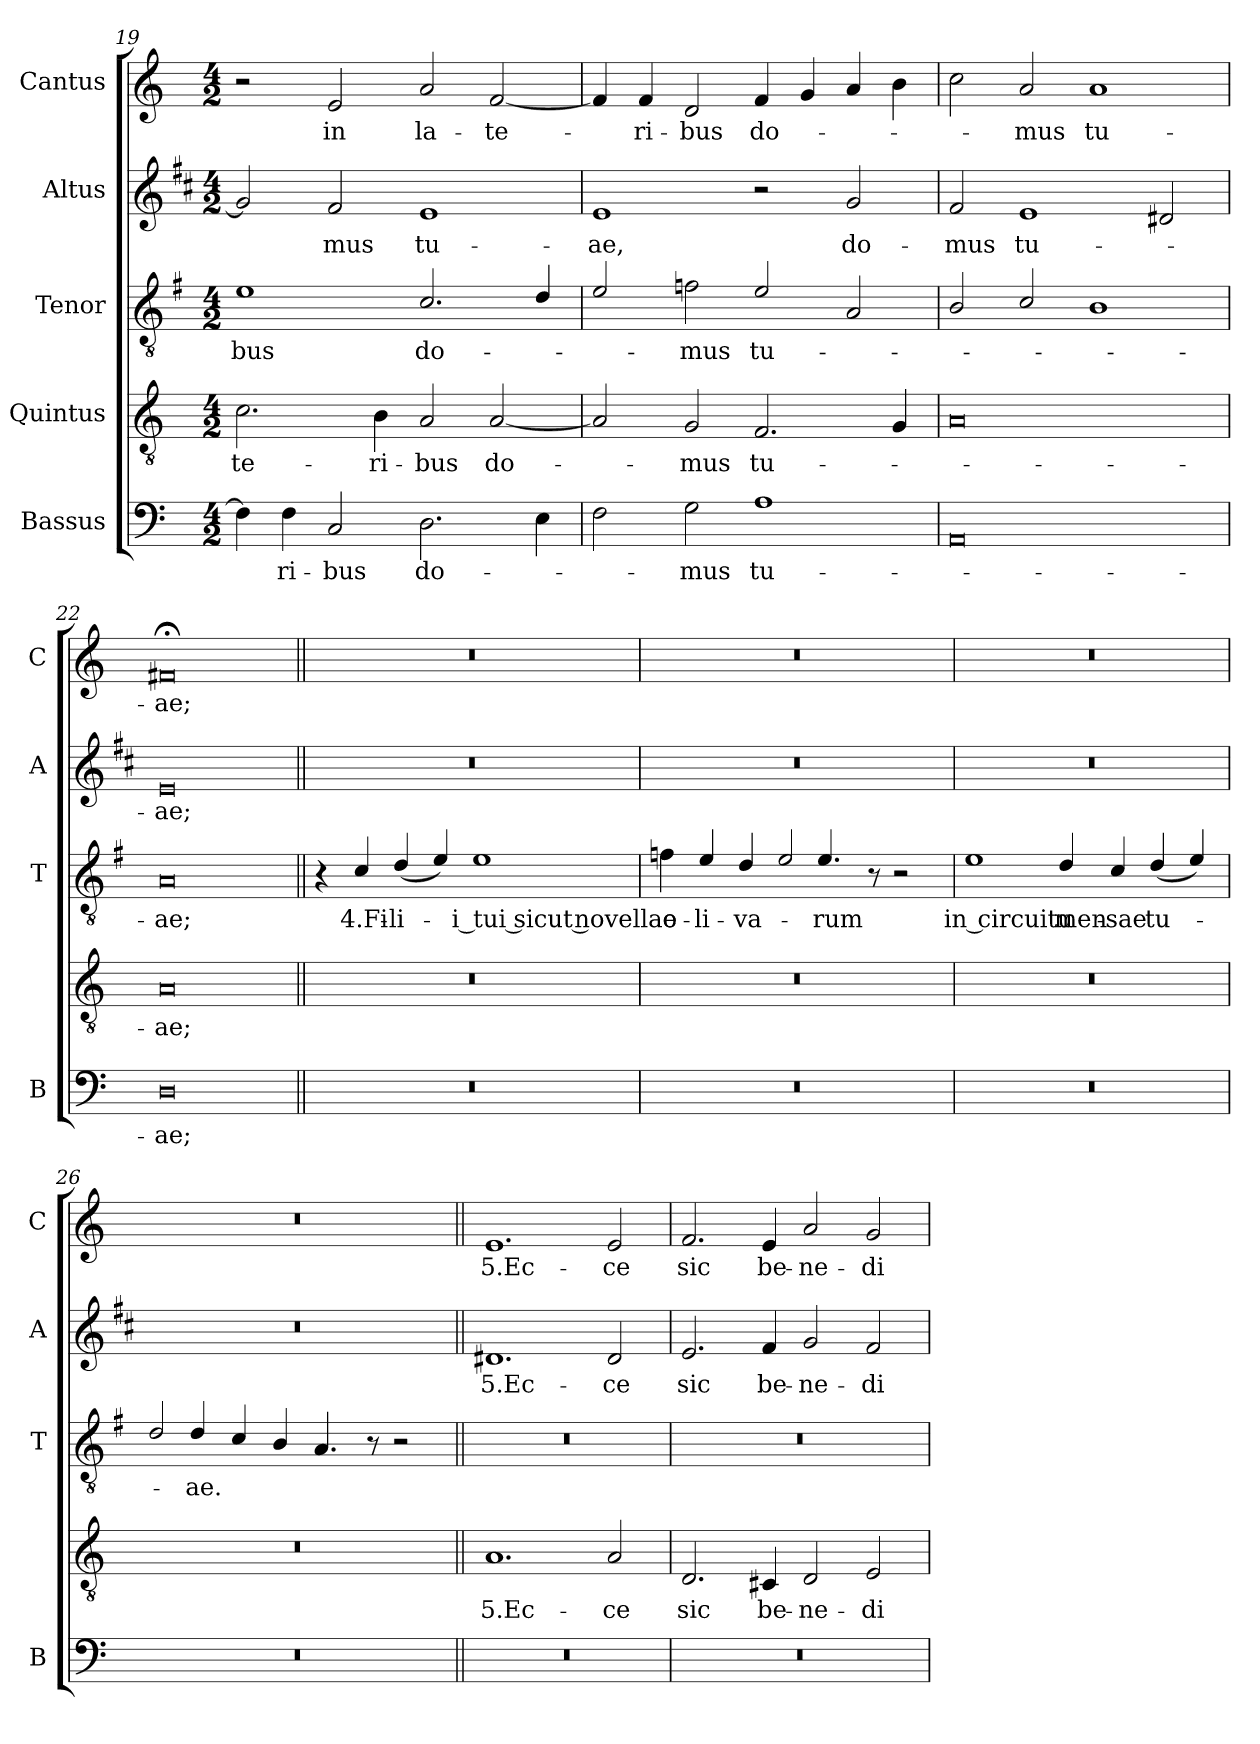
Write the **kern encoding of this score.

**kern	**text	**kern	**text	**kern	**text	**kern	**text	**kern	**text
*part5	*part5	*part4	*part4	*part3	*part3	*part2	*part2	*part1	*part1
*staff5	*staff5	*staff4	*staff4	*staff3	*staff3	*staff2	*staff2	*staff1	*staff1
*I"Bassus	*	*I"Quintus	*	*I"Tenor	*	*I"Altus	*	*I"Cantus	*
*I'B	*	*	*	*I'T	*	*I'A	*	*I'C	*
*clefF4	*	*clefGv2	*	*clefGv2	*	*clefG2	*	*clefG2	*
*	*	*	*	*ITrd4c7	*	*ITrd1c2	*	*	*
*k[]	*	*k[]	*	*k[]	*	*k[]	*	*k[]	*
*C:	*	*C:	*	*C:	*	*C:	*	*C:	*
*M4/2	*	*M4/2	*	*M4/2	*	*M4/2	*	*M4/2	*
=19	=19	=19	=19	=19	=19	=19	=19	=19	=19
!	!	!	!LO:LY:b	!	!LO:LY:b	!	!	!	!
4F\]	.	2.c\	-te-	1A	-bus	2f/]	.	2r	.
!	!LO:LY:b	!	!	!	!	!	!	!	!
4F\	-ri-	.	.	.	.	.	.	.	.
!	!LO:LY:b	!	!	!	!	!	!LO:LY:b	!	!LO:LY:b
2C/	-bus	.	.	.	.	2e/	-mus	2e/	in
!	!	!	!LO:LY:b	!	!	!	!	!	!
.	.	4B\	-ri-	.	.	.	.	.	.
!	!LO:LY:b	!	!LO:LY:b	!	!LO:LY:b	!	!LO:LY:b	!	!LO:LY:b
2.D\	do-	2A/	-bus	2.F/	do-	1d	tu-	2a/	la-
!	!	!	!LO:LY:b	!	!	!	!	!	!LO:LY:b
.	.	[2A/	do-	.	.	.	.	[2f/	-te-
4E\	.	.	.	4G/	.	.	.	.	.
=20	=20	=20	=20	=20	=20	=20	=20	=20	=20
!	!	!	!	!	!	!	!LO:LY:b	!	!
2F\	.	2A/]	.	2A/	.	1d	-ae,	4f/]	.
!	!	!	!	!	!	!	!	!	!LO:LY:b
.	.	.	.	.	.	.	.	4f/	-ri-
!	!LO:LY:b	!	!LO:LY:b	!	!LO:LY:b	!	!	!	!LO:LY:b
2G\	-mus	2G/	-mus	2B-X\	-mus	.	.	2d/	-bus
!	!LO:LY:b	!	!LO:LY:b	!	!LO:LY:b	!	!	!	!LO:LY:b
1A	tu-	2.F/	tu-	2A/	tu-	2r	.	4f/	do-
.	.	.	.	.	.	.	.	4g/	.
!	!	!	!	!	!	!	!LO:LY:b	!	!
.	.	.	.	2D/	.	2f/	do-	4a/	.
.	.	4G/	.	.	.	.	.	4b\	.
=21	=21	=21	=21	=21	=21	=21	=21	=21	=21
!	!	!	!	!	!	!	!LO:LY:b	!	!
0AA	.	0A	.	2E/	.	2e/	-mus	2cc\	.
!	!	!	!	!	!	!	!LO:LY:b	!	!LO:LY:b
.	.	.	.	2F/	.	1d	tu-	2a/	-mus
!	!	!	!	!	!	!	!	!	!LO:LY:b
.	.	.	.	1E	.	.	.	1a	tu-
.	.	.	.	.	.	2c#X/	.	.	.
=22	=22	=22	=22	=22	=22	=22	=22	=22	=22
!	!LO:LY:b	!	!LO:LY:b	!	!LO:LY:b	!	!LO:LY:b	!	!LO:LY:b
0D	-ae;	0A	-ae;	0D	-ae;	0d	-ae;	0f#X;<	-ae;
!!LO:PB:g=z
=23||	=23||	=23||	=23||	=23||	=23||	=23||	=23||	=23||	=23||
0r	.	0r	.	4r	.	0r	.	0r	.
!	!	!	!	!	!LO:LY:b	!	!	!	!
.	.	.	.	4F/	4.Fi-	.	.	.	.
!	!	!	!	!	!LO:LY:b	!	!	!	!
.	.	.	.	(<4G/	-li-	.	.	.	.
.	.	.	.	4A/)	.	.	.	.	.
!	!	!	!	!	!LO:LY:b	!	!	!	!
.	.	.	.	1A	-i tui sicut novellae	.	.	.	.
=24	=24	=24	=24	=24	=24	=24	=24	=24	=24
!	!	!	!	!	!LO:LY:b	!	!	!	!
0r	.	0r	.	4B-X\	o-	0r	.	0r	.
!	!	!	!	!	!LO:LY:b	!	!	!	!
.	.	.	.	4A/	-li-	.	.	.	.
!	!	!	!	!	!LO:LY:b	!	!	!	!
.	.	.	.	4G/	-va-	.	.	.	.
!	!	!	!	!LO:N:head=open	!	!	!	!	!
.	.	.	.	4A/	.	.	.	.	.
!	!	!	!	!	!LO:LY:b	!	!	!	!
.	.	.	.	4.A/	-rum	.	.	.	.
.	.	.	.	8r	.	.	.	.	.
.	.	.	.	2r	.	.	.	.	.
=25	=25	=25	=25	=25	=25	=25	=25	=25	=25
!	!	!	!	!	!LO:LY:b	!	!	!	!
0r	.	0r	.	1A	in circuitu	0r	.	0r	.
!	!	!	!	!	!LO:LY:b	!	!	!	!
.	.	.	.	4G/	men-	.	.	.	.
!	!	!	!	!	!LO:LY:b	!	!	!	!
.	.	.	.	4F/	-sae	.	.	.	.
!	!	!	!	!	!LO:LY:b	!	!	!	!
.	.	.	.	(<4G/	tu-	.	.	.	.
.	.	.	.	4A/)	.	.	.	.	.
=26	=26	=26	=26	=26	=26	=26	=26	=26	=26
!	!	!	!	!LO:N:head=open	!	!	!	!	!
0r	.	0r	.	4G/	.	0r	.	0r	.
!	!	!	!	!	!LO:LY:b	!	!	!	!
.	.	.	.	4G/	-ae.	.	.	.	.
.	.	.	.	4F/	.	.	.	.	.
.	.	.	.	4E/	.	.	.	.	.
.	.	.	.	4.D/	.	.	.	.	.
.	.	.	.	8r	.	.	.	.	.
.	.	.	.	2r	.	.	.	.	.
!!LO:LB:g=z
=27||	=27||	=27||	=27||	=27||	=27||	=27||	=27||	=27||	=27||
!	!	!	!LO:LY:b	!	!	!	!LO:LY:b	!	!LO:LY:b
0r	.	1.A	5.Ec-	0r	.	1.c#X	5.Ec-	1.e	5.Ec-
!	!	!	!LO:LY:b	!	!	!	!LO:LY:b	!	!LO:LY:b
.	.	2A/	-ce	.	.	2c#/	-ce	2e/	-ce
=28	=28	=28	=28	=28	=28	=28	=28	=28	=28
!	!	!	!LO:LY:b	!	!	!	!LO:LY:b	!	!LO:LY:b
0r	.	2.D/	sic	0r	.	2.d/	sic	2.f/	sic
!	!	!	!LO:LY:b	!	!	!	!LO:LY:b	!	!LO:LY:b
.	.	4C#X/	be-	.	.	4e/	be-	4e/	be-
!	!	!	!LO:LY:b	!	!	!	!LO:LY:b	!	!LO:LY:b
.	.	2D/	-ne-	.	.	2f/	-ne-	2a/	-ne-
!	!	!	!LO:LY:b	!	!	!	!LO:LY:b	!	!LO:LY:b
.	.	2E/	-di-	.	.	2e/	-di-	2g/	-di-
=	=	=	=	=	=	=	=	=	=
*-	*-	*-	*-	*-	*-	*-	*-	*-	*-
